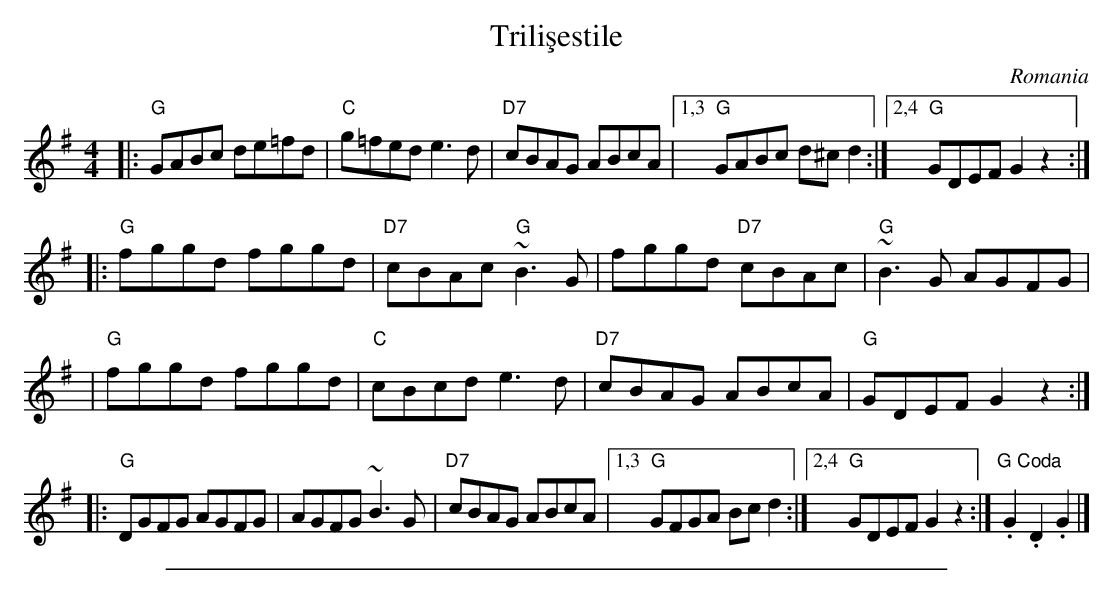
X:1
T: Trili\,sestile
O: Romania
M: 4/4
L: 1/8
K: G
|: "G"GABc de=fd | "C"g=fed e3d | "D7"cBAG ABcA |1,3 "G"GABc d^cd2 :|2,4 "G"GDEF G2z2 :|
|: "G"f-ggd f-ggd | "D7"cBAc "G"~B3G | f-ggd "D7"cBAc | "G"~B3G AGFG |
|  "G"f-ggd f-ggd | "C"cBcd e3d | "D7"cBAG ABcA | "G"GDEF G2z2 :|
|: "G"DGFG AGFG | AGFG ~B3G | "D7"cBAG ABcA |1,3 "G"GFGA Bcd2 :|2,4 "G"GDEF G2z2 :| "G Coda".G2.D2 .G2 |]
